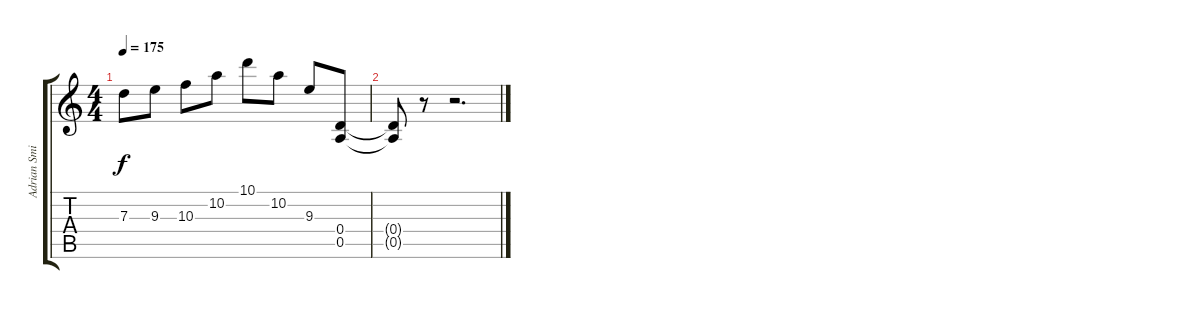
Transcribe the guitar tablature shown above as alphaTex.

\track ("Adrian Smith" "Adrian Smi") {instrument distortionguitar}
\staff {score tabs}
\tuning (E4 B3 G3 D3 A2 E2) {hide}
\ts (4 4)
\tempo 175
\clef g2
\ks c
7.3{t}.8{dy f} 9.3.8 10.3.8 10.2.8 10.1.8 10.2.8 9.3.8 (0.4 0.5).8 |
(0.4{t} 0.5{t}).8 r.8 r.2{d}
